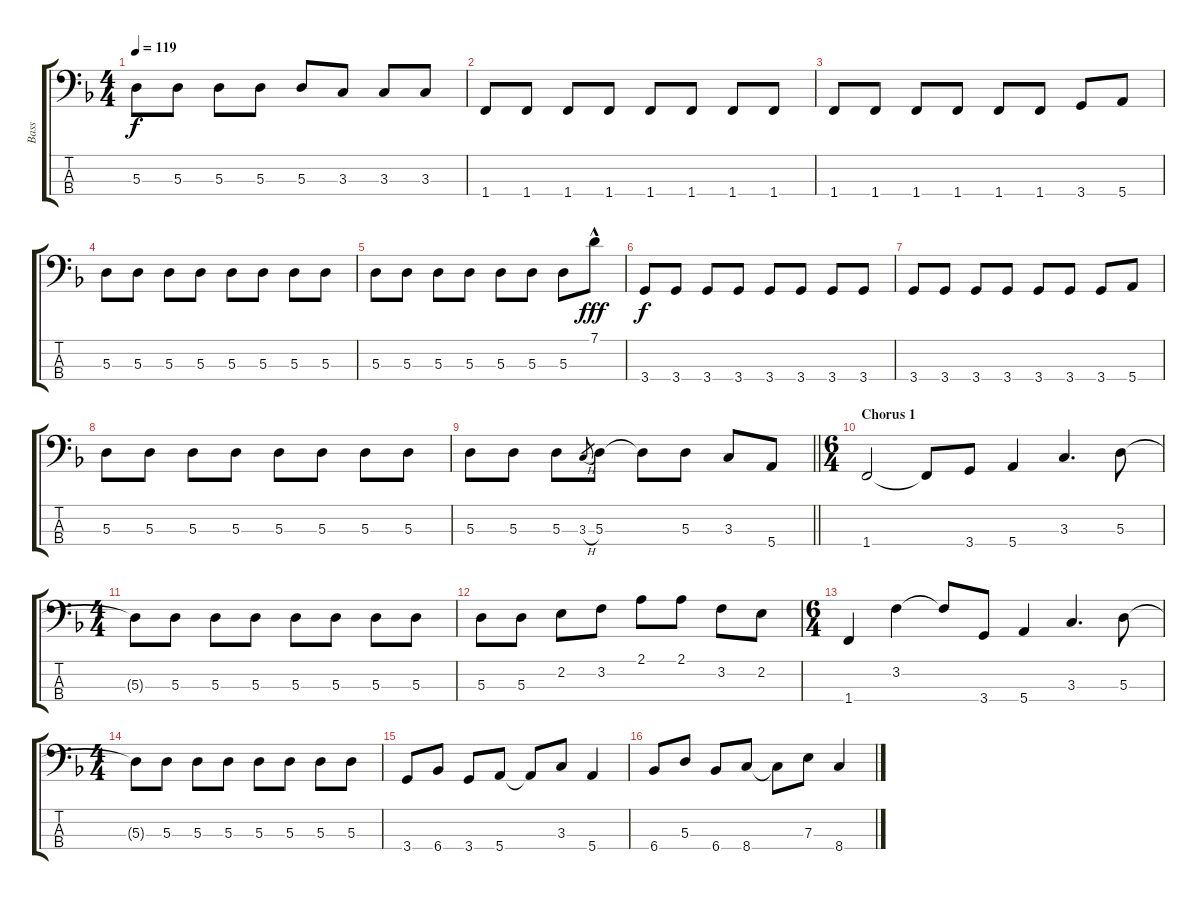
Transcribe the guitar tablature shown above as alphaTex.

\track ("Bass" "Bass") {instrument electricbassfinger}
\staff {score tabs}
\tuning (G2 D2 A1 E1) {hide}
\ts (4 4)
\tempo 119
\clef f4
\ks f
5.3.8{dy f} 5.3.8 5.3.8 5.3.8 5.3.8 3.3.8 3.3.8 3.3.8 |
1.4.8 1.4.8 1.4.8 1.4.8 1.4.8 1.4.8 1.4.8 1.4.8 |
1.4.8 1.4.8 1.4.8 1.4.8 1.4.8 1.4.8 3.4.8 5.4.8 |
5.3.8 5.3.8 5.3.8 5.3.8 5.3.8 5.3.8 5.3.8 5.3.8 |
5.3.8 5.3.8 5.3.8 5.3.8 5.3.8 5.3.8 5.3.8 7.1{hac}.8{dy fff} |
3.4.8{dy f} 3.4.8 3.4.8 3.4.8 3.4.8 3.4.8 3.4.8 3.4.8 |
3.4.8 3.4.8 3.4.8 3.4.8 3.4.8 3.4.8 3.4.8 5.4.8 |
5.3.8 5.3.8 5.3.8 5.3.8 5.3.8 5.3.8 5.3.8 5.3.8 |
\barLineRight lightlight
5.3.8 5.3.8 5.3.8 3.3{h}.8{gr} 5.3.8 5.3{t}.8 5.3.8 3.3.8 5.4.8 |
\ts (6 4)
\section ("" "Chorus 1")
1.4.2 1.4{t}.8 3.4.8 5.4.4 3.3.4{d} 5.3.8 |
\ts (4 4)
5.3{t}.8 5.3.8 5.3.8 5.3.8 5.3.8 5.3.8 5.3.8 5.3.8 |
5.3.8 5.3.8 2.2.8 3.2.8 2.1.8 2.1.8 3.2.8 2.2.8 |
\ts (6 4)
1.4.4 3.2.4 3.2{t}.8 3.4.8 5.4.4 3.3.4{d} 5.3.8 |
\ts (4 4)
5.3{t}.8 5.3.8 5.3.8 5.3.8 5.3.8 5.3.8 5.3.8 5.3.8 |
3.4.8 6.4.8 3.4.8 5.4.8 5.4{t}.8 3.3.8 5.4.4 |
6.4.8 5.3.8 6.4.8 8.4.8 8.4{t}.8 7.3.8 8.4.4
